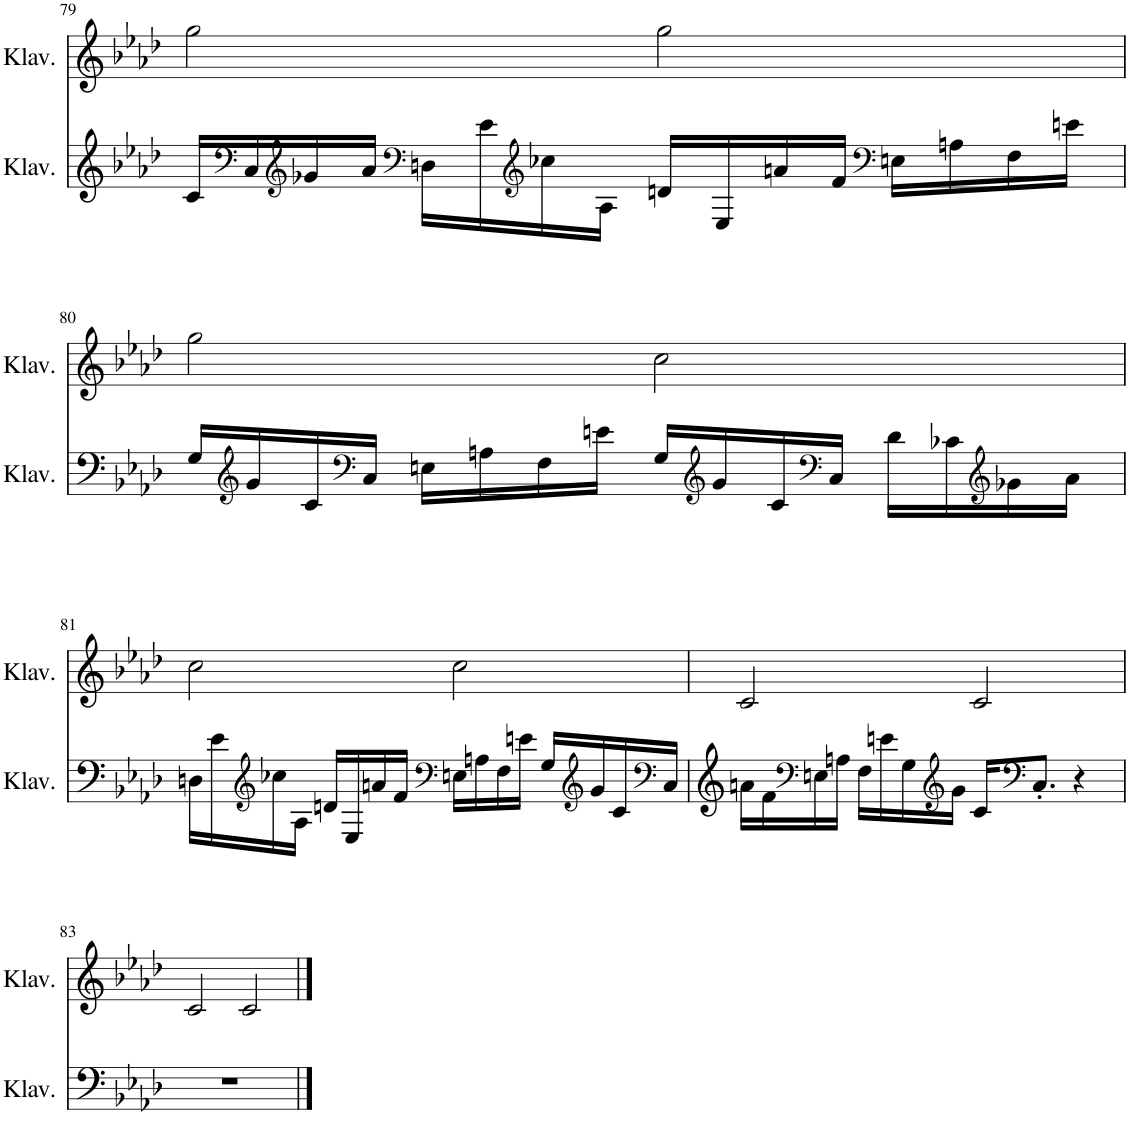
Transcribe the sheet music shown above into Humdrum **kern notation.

**kern	**kern
*part2	*part1
*staff2	*staff1
*I"Klavier	*I"Klavier
*I'Klav.	*I'Klav.
!!LO:PB:g=z
*clefG2	*clefG2
*k[b-e-a-d-]	*k[b-e-a-d-]
*M4/4	*M4/4
=79	=79
16c/LL	2gg\
*clefF4	*
16C/	.
*clefG2	*
16g-X/	.
16a-/JJ	.
*clefF4	*
16Dn\LL	.
16e-\	.
*clefG2	*
16cc-X\	.
16A-\JJ	.
16dn/LL	2gg\
16E-/	.
16an/	.
16f/JJ	.
*clefF4	*
16En\LL	.
16An\	.
16F\	.
16en\JJ	.
!!LO:LB:g=z
=80	=80
16G/LL	2gg\
*clefG2	*
16g/	.
16c/	.
*clefF4	*
16C/JJ	.
16En\LL	.
16An\	.
16F\	.
16en\JJ	.
16G/LL	2cc\
*clefG2	*
16g/	.
16c/	.
*clefF4	*
16C/JJ	.
16d-\LL	.
16c-X\	.
*clefG2	*
16g-X\	.
16a-\JJ	.
!!LO:LB:g=z
=81	=81
16Dn\LL	2cc\
16e-\	.
*clefG2	*
16cc-X\	.
16A-\JJ	.
16dn/LL	.
16E-/	.
16an/	.
16f/JJ	.
*clefF4	*
16En\LL	2cc\
16An\	.
16F\	.
16en\JJ	.
16G/LL	.
*clefG2	*
16g/	.
16c/	.
*clefF4	*
16C/JJ	.
=82	=82
16an\LL	2c/
16f\	.
*clefF4	*
16En\	.
16An\JJ	.
16F\LL	.
16en\	.
16G\	.
*clefG2	*
16g\JJ	.
16c/KL	2c/
*clefF4	*
8.C'/J	.
4r	.
!!LO:LB:g=z
=83	=83
1r	2c/
.	2c/
==	==
*-	*-
